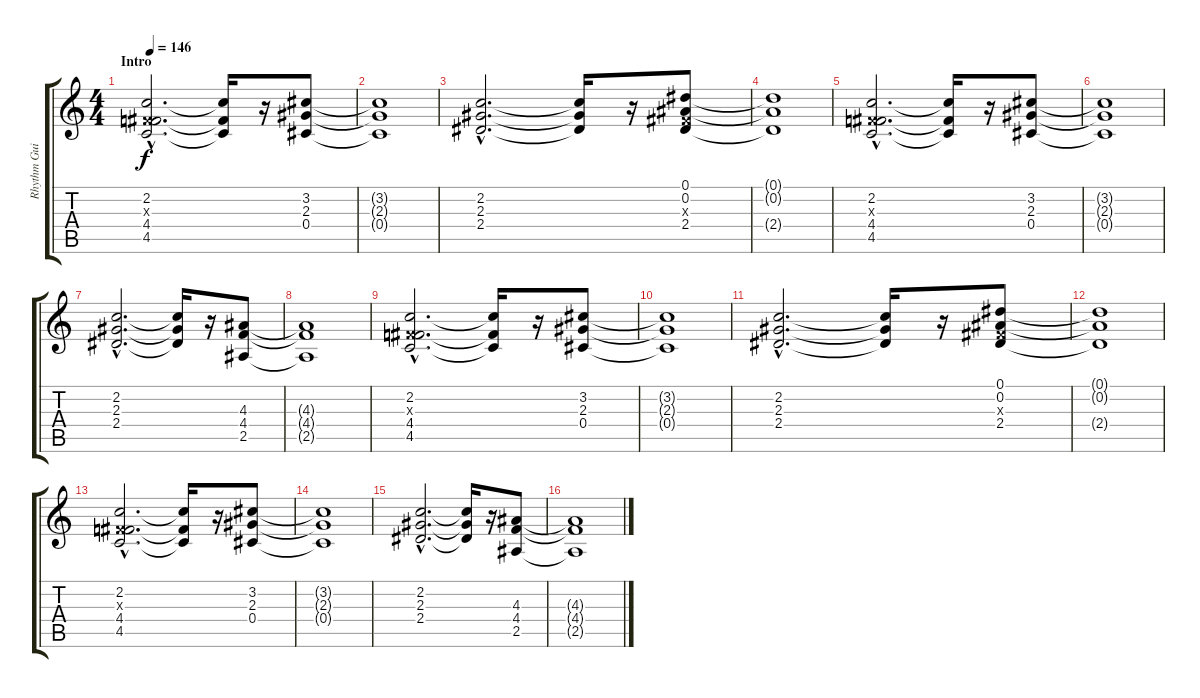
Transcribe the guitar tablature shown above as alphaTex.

\track ("Rhythm Guitar" "Rhythm Gui") {instrument distortionguitar}
\staff {score tabs}
\tuning (Eb4 Bb3 Gb3 Db3 Ab2 Eb2) {hide}
\ts (4 4)
\section ("" "Intro")
\tempo 146
\clef g2
\ks c
(2.2{hac} 0.3{hac x} 4.4{hac} 4.5{hac}).2{d dy f instrument distortionguitar} (2.2{t} 4.4{t} 4.5{t}).16 r.16 (3.2 2.3 0.4).8 |
(3.2{t} 2.3{t} 0.4{t}).1 |
(2.2{hac} 2.3{hac} 2.4{hac}).2{d} (2.2{t} 2.3{t} 2.4{t}).16 r.16 (0.1 0.2 0.3{x} 2.4).8 |
(0.1{t} 0.2{t} 2.4{t}).1 |
(2.2{hac} 0.3{hac x} 4.4{hac} 4.5{hac}).2{d} (2.2{t} 4.4{t} 4.5{t}).16 r.16 (3.2 2.3 0.4).8 |
(3.2{t} 2.3{t} 0.4{t}).1 |
(2.2{hac} 2.3{hac} 2.4{hac}).2{d} (2.2{t} 2.3{t} 2.4{t}).16 r.16 (4.3 4.4 2.5).8 |
(4.3{t} 4.4{t} 2.5{t}).1 |
(2.2{hac} 0.3{hac x} 4.4{hac} 4.5{hac}).2{d} (2.2{t} 4.4{t} 4.5{t}).16 r.16 (3.2 2.3 0.4).8 |
(3.2{t} 2.3{t} 0.4{t}).1 |
(2.2{hac} 2.3{hac} 2.4{hac}).2{d} (2.2{t} 2.3{t} 2.4{t}).16 r.16 (0.1 0.2 0.3{x} 2.4).8 |
(0.1{t} 0.2{t} 2.4{t}).1 |
(2.2{hac} 0.3{hac x} 4.4{hac} 4.5{hac}).2{d} (2.2{t} 4.4{t} 4.5{t}).16 r.16 (3.2 2.3 0.4).8 |
(3.2{t} 2.3{t} 0.4{t}).1 |
(2.2{hac} 2.3{hac} 2.4{hac}).2{d} (2.2{t} 2.3{t} 2.4{t}).16 r.16 (4.3 4.4 2.5).8 |
(4.3{t} 4.4{t} 2.5{t}).1
